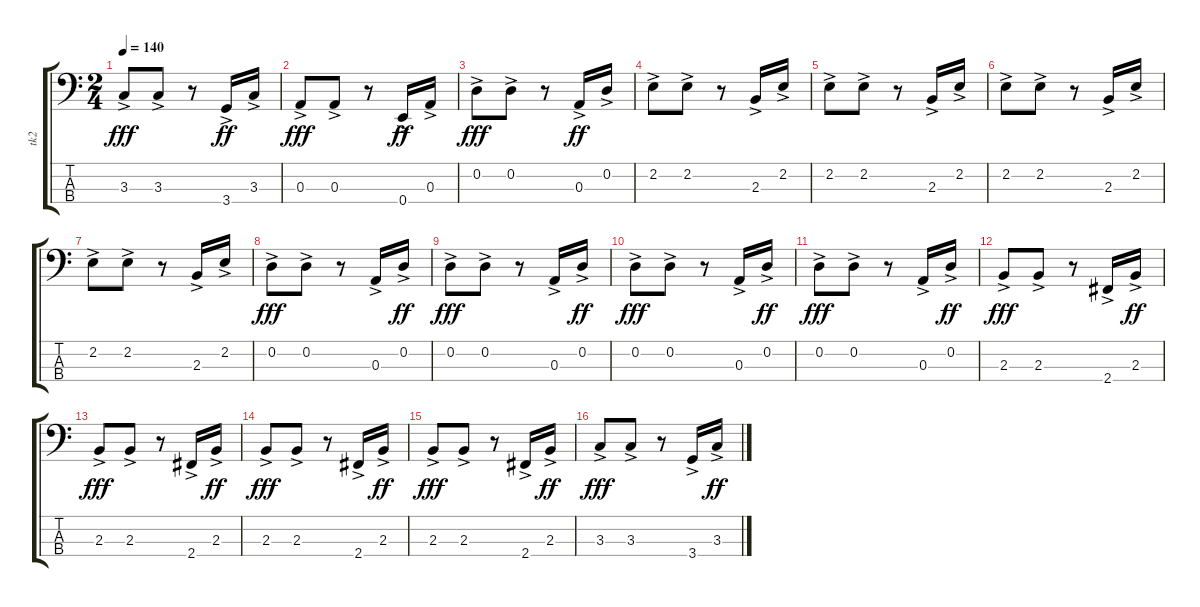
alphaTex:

\track ("tk2" "tk2") {instrument electricbassfinger}
\staff {score tabs}
\tuning (G2 D2 A1 E1) {hide}
\ts (2 4)
\tempo 140
\clef f4
\ks c
3.3{ac}.8{dy fff} 3.3{ac}.8 r.8 3.4{ac}.16{dy ff} 3.3{ac}.16 |
0.3{ac}.8{dy fff} 0.3{ac}.8 r.8 0.4{ac}.16{dy ff} 0.3{ac}.16 |
0.2{ac}.8{dy fff} 0.2{ac}.8 r.8 0.3{ac}.16{dy ff} 0.2{ac}.16 |
2.2{ac}.8{balance 8} 2.2{ac}.8 r.8 2.3{ac}.16 2.2{ac}.16 |
2.2{ac}.8{balance 8} 2.2{ac}.8 r.8 2.3{ac}.16 2.2{ac}.16 |
2.2{ac}.8{balance 8} 2.2{ac}.8 r.8 2.3{ac}.16 2.2{ac}.16 |
2.2{ac}.8{balance 8} 2.2{ac}.8 r.8 2.3{ac}.16 2.2{ac}.16 |
0.2{ac}.8{dy fff} 0.2{ac}.8 r.8 0.3{ac}.16 0.2{ac}.16{dy ff} |
0.2{ac}.8{dy fff} 0.2{ac}.8 r.8 0.3{ac}.16 0.2{ac}.16{dy ff} |
0.2{ac}.8{dy fff} 0.2{ac}.8 r.8 0.3{ac}.16 0.2{ac}.16{dy ff} |
0.2{ac}.8{dy fff} 0.2{ac}.8 r.8 0.3{ac}.16 0.2{ac}.16{dy ff} |
2.3{ac}.8{dy fff} 2.3{ac}.8 r.8 2.4{ac}.16 2.3{ac}.16{dy ff} |
2.3{ac}.8{dy fff} 2.3{ac}.8 r.8 2.4{ac}.16 2.3{ac}.16{dy ff} |
2.3{ac}.8{dy fff} 2.3{ac}.8 r.8 2.4{ac}.16 2.3{ac}.16{dy ff} |
2.3{ac}.8{dy fff} 2.3{ac}.8 r.8 2.4{ac}.16 2.3{ac}.16{dy ff} |
3.3{ac}.8{dy fff} 3.3{ac}.8 r.8 3.4{ac}.16 3.3{ac}.16{dy ff}
